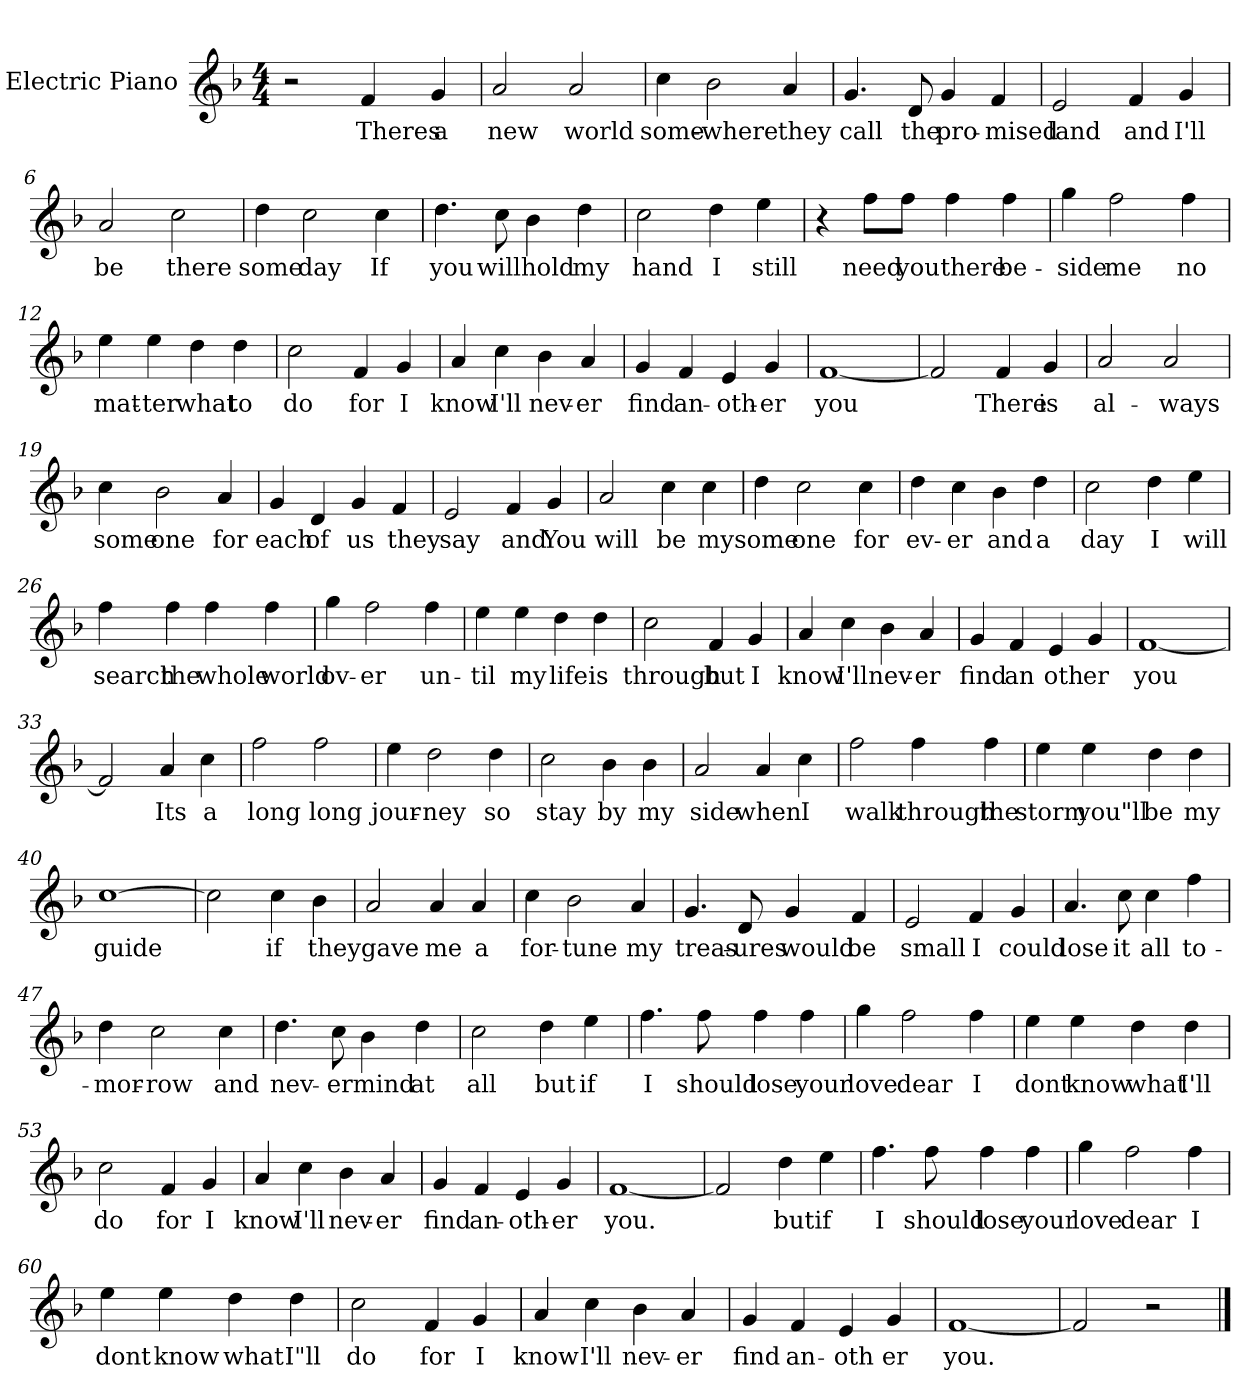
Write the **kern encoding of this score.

**kern	**text
*part1	*part1
*staff1	*staff1
*I"Electric Piano	*
*I'E.Pno	*
*clefG2	*
*k[b-]	*
*F:	*
*M4/4	*
=1	=1
2r	.
4f/	Theres
4g/	a
=2	=2
2a/	new
2a/	world
=3	=3
4cc\	some-
2b-\	where
4a/	they
=4	=4
4.g/	call
8d/	the
4g/	pro-
4f/	-mised
!!LO:LB:g=z
=5	=5
2e/	land
4f/	and
4g/	I'll
=6	=6
2a/	be
2cc\	there
=7	=7
4dd\	some
2cc\	day
4cc\	If
=8	=8
4.dd\	you
8cc\	will
4b-\	hold
4dd\	my
=9	=9
2cc\	hand
4dd\	I
4ee\	still
!!LO:LB:g=z
=10	=10
4r	.
8ff\L	need
8ff\J	you
4ff\	there
4ff\	be-
=11	=11
4gg\	-side
2ff\	me
4ff\	no
=12	=12
4ee\	mat-
4ee\	-ter
4dd\	what
4dd\	to
=13	=13
2cc\	do
4f/	for
4g/	I
=14	=14
4a/	know
4cc\	I'll
4b-\	nev-
4a/	-er
!!LO:LB:g=z
=15	=15
4g/	find
4f/	an-
4e/	-oth-
4g/	-er
=16	=16
[1f	you
=17	=17
2f/]	.
4f/	There
4g/	is
=18	=18
2a/	al-
2a/	-ways
=19	=19
4cc\	some
2b-\	one
4a/	for
=20	=20
4g/	each
4d/	of
4g/	us
4f/	they
!!LO:LB:g=z
=21	=21
2e/	say
4f/	and
4g/	You
=22	=22
2a/	will
4cc\	be
4cc\	my
=23	=23
4dd\	some
2cc\	one
4cc\	for
=24	=24
4dd\	ev-
4cc\	-er
4b-\	and
4dd\	a
=25	=25
2cc\	day
4dd\	I
4ee\	will
!!LO:LB:g=z
=26	=26
4ff\	search
4ff\	the
4ff\	whole
4ff\	world
=27	=27
4gg\	ov-
2ff\	-er
4ff\	un-
=28	=28
4ee\	-til
4ee\	my
4dd\	life
4dd\	is
=29	=29
2cc\	through
4f/	but
4g/	I
!!LO:LB:g=z
=30	=30
4a/	know
4cc\	I'll
4b-\	nev-
4a/	-er
=31	=31
4g/	find
4f/	an
4e/	oth
4g/	er
=32	=32
[1f	you
=33	=33
2f/]	.
4a/	Its
4cc\	a
=34	=34
2ff\	long
2ff\	long
=35	=35
4ee\	jour-
2dd\	-ney
4dd\	so
!!LO:LB:g=z
=36	=36
2cc\	stay
4b-\	by
4b-\	my
=37	=37
2a/	side
4a/	when
4cc\	I
=38	=38
2ff\	walk
4ff\	through
4ff\	the
=39	=39
4ee\	storm
4ee\	you"ll
4dd\	be
4dd\	my
=40	=40
[1cc	guide
!!LO:PB:g=z
=41	=41
2cc\]	.
4cc\	if
4b-\	they
=42	=42
2a/	gave
4a/	me
4a/	a
=43	=43
4cc\	for-
2b-\	-tune
4a/	my
=44	=44
4.g/	treas-
8d/	ures
4g/	would
4f/	be
=45	=45
2e/	small
4f/	I
4g/	could
!!LO:LB:g=z
=46	=46
4.a/	lose
8cc\	it
4cc\	all
4ff\	to-
=47	=47
4dd\	-mor-
2cc\	-row
4cc\	and
=48	=48
4.dd\	nev-
8cc\	-er
4b-\	mind
4dd\	at
=49	=49
2cc\	all
4dd\	but
4ee\	if
=50	=50
4.ff\	I
8ff\	should
4ff\	lose
4ff\	your
!!LO:LB:g=z
=51	=51
4gg\	love
2ff\	dear
4ff\	I
=52	=52
4ee\	dont
4ee\	know
4dd\	what
4dd\	I'll
=53	=53
2cc\	do
4f/	for
4g/	I
=54	=54
4a/	know
4cc\	I'll
4b-\	nev-
4a/	-er
=55	=55
4g/	find
4f/	an-
4e/	-oth-
4g/	-er
!!LO:LB:g=z
=56	=56
[1f	you.
=57	=57
2f/]	.
4dd\	but
4ee\	if
=58	=58
4.ff\	I
8ff\	should
4ff\	lose
4ff\	your
=59	=59
4gg\	love
2ff\	dear
4ff\	I
=60	=60
4ee\	dont
4ee\	know
4dd\	what
4dd\	I"ll
!!LO:LB:g=z
=61	=61
2cc\	do
4f/	for
4g/	I
=62	=62
4a/	know
4cc\	I'll
4b-\	nev-
4a/	-er
=63	=63
4g/	find
4f/	an-
4e/	-oth
4g/	er
=64	=64
[1f	you.
=65	=65
2f/]	.
2r	.
==	==
*-	*-
